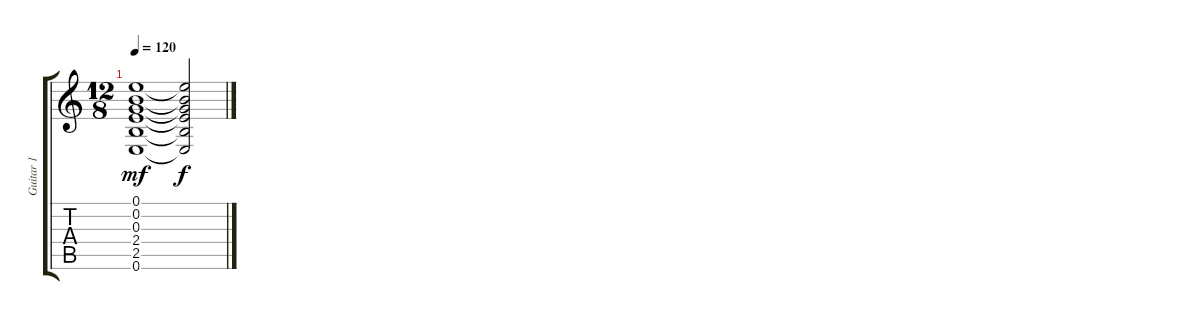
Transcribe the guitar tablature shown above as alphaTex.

\track ("Guitar 1" "Guitar 1") {instrument acousticguitarsteel}
\staff {score tabs}
\tuning (E4 B3 G3 D3 A2 E2) {hide}
\ts (12 8)
\tempo 120
\clef g2
\ks c
(0.1 0.2 0.3 2.4 2.5 0.6).1{dy mf} (0.1{t} 0.2{t} 0.3{t} 2.4{t} 2.5{t} 0.6{t}).2{dy f}
